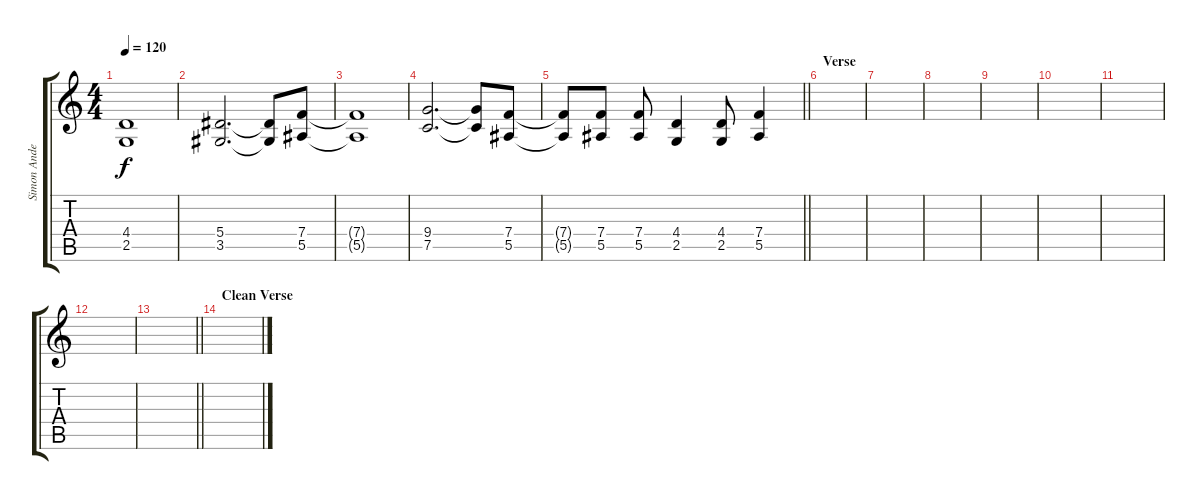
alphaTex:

\track ("Simon Andersson (Rhythm)" "Simon Ande") {instrument distortionguitar}
\staff {score tabs}
\tuning (C4 G3 Eb3 Bb2 F2 C2) {hide}
\ts (4 4)
\tempo 120
\clef g2
\ks c
(4.4{t} 2.5{t}).1{dy f} |
(5.4 3.5).2{d} (5.4{t} 3.5{t}).8 (7.4 5.5).8 |
(7.4{t} 5.5{t}).1 |
(9.4 7.5).2{d} (9.4{t} 7.5{t}).8 (7.4 5.5).8 |
\barLineRight lightlight
(7.4{t} 5.5{t}).8 (7.4 5.5).8 (7.4 5.5).8 (4.4 2.5).4 (4.4 2.5).8 (7.4 5.5).4 |
\section ("" "Verse")
|
|
|
|
|
|
|
\barLineRight lightlight
|
\section ("" "Clean Verse")
